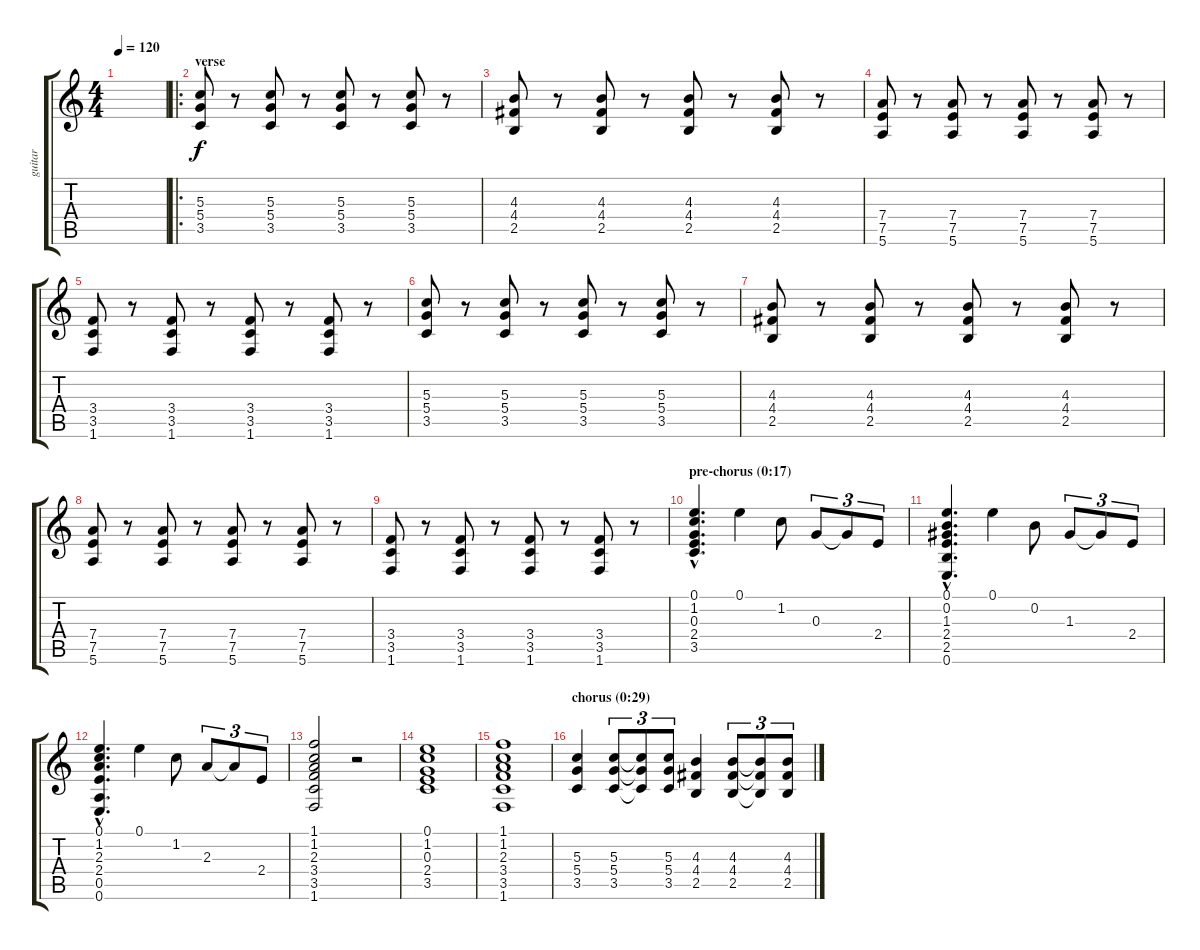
\track ("guitar" "guitar") {instrument electricguitarclean}
\staff {score tabs}
\tuning (E4 B3 G3 D3 A2 E2) {hide}
\ts (4 4)
\tempo 120
\clef g2
\ks c
|
\ro
\section ("" "verse")
(5.3 5.4 3.5).8 r.8 (5.3 5.4 3.5).8 r.8 (5.3 5.4 3.5).8 r.8 (5.3 5.4 3.5).8 r.8 |
(4.3 4.4 2.5).8 r.8 (4.3 4.4 2.5).8 r.8 (4.3 4.4 2.5).8 r.8 (4.3 4.4 2.5).8 r.8 |
(7.4 7.5 5.6).8 r.8 (7.4 7.5 5.6).8 r.8 (7.4 7.5 5.6).8 r.8 (7.4 7.5 5.6).8 r.8 |
(3.4 3.5 1.6).8 r.8 (3.4 3.5 1.6).8 r.8 (3.4 3.5 1.6).8 r.8 (3.4 3.5 1.6).8 r.8 |
(5.3 5.4 3.5).8 r.8 (5.3 5.4 3.5).8 r.8 (5.3 5.4 3.5).8 r.8 (5.3 5.4 3.5).8 r.8 |
(4.3 4.4 2.5).8 r.8 (4.3 4.4 2.5).8 r.8 (4.3 4.4 2.5).8 r.8 (4.3 4.4 2.5).8 r.8 |
(7.4 7.5 5.6).8 r.8 (7.4 7.5 5.6).8 r.8 (7.4 7.5 5.6).8 r.8 (7.4 7.5 5.6).8 r.8 |
(3.4 3.5 1.6).8 r.8 (3.4 3.5 1.6).8 r.8 (3.4 3.5 1.6).8 r.8 (3.4 3.5 1.6).8 r.8 |
\section ("" "pre-chorus (0:17)")
(0.1{hac} 1.2{hac} 0.3{hac} 2.4{hac} 3.5{hac}).4{d} 0.1.4 1.2.8 0.3.8{tu (3 2)} 0.3{t}.8{tu (3 2)} 2.4.8{tu (3 2)} |
(0.1{hac} 0.2{hac} 1.3{hac} 2.4{hac} 2.5{hac} 0.6{hac}).4{d} 0.1.4 0.2.8 1.3.8{tu (3 2)} 1.3{t}.8{tu (3 2)} 2.4.8{tu (3 2)} |
(0.1{hac} 1.2{hac} 2.3{hac} 2.4{hac} 0.5{hac} 0.6{hac}).4{d} 0.1.4 1.2.8 2.3.8{tu (3 2)} 2.3{t}.8{tu (3 2)} 2.4.8{tu (3 2)} |
(1.1 1.2 2.3 3.4 3.5 1.6).2 r.2 |
(0.1 1.2 0.3 2.4 3.5).1 |
(1.1 1.2 2.3 3.4 3.5 1.6).1 |
\section ("" "chorus (0:29)")
(5.3 5.4 3.5).4 (5.3 5.4 3.5).8{tu (3 2)} (5.3{t} 5.4{t} 3.5{t}).8{tu (3 2)} (5.3 5.4 3.5).8{tu (3 2)} (4.3 4.4 2.5).4 (4.3 4.4 2.5).8{tu (3 2)} (4.3{t} 4.4{t} 2.5{t}).8{tu (3 2)} (4.3 4.4 2.5).8{tu (3 2)}
